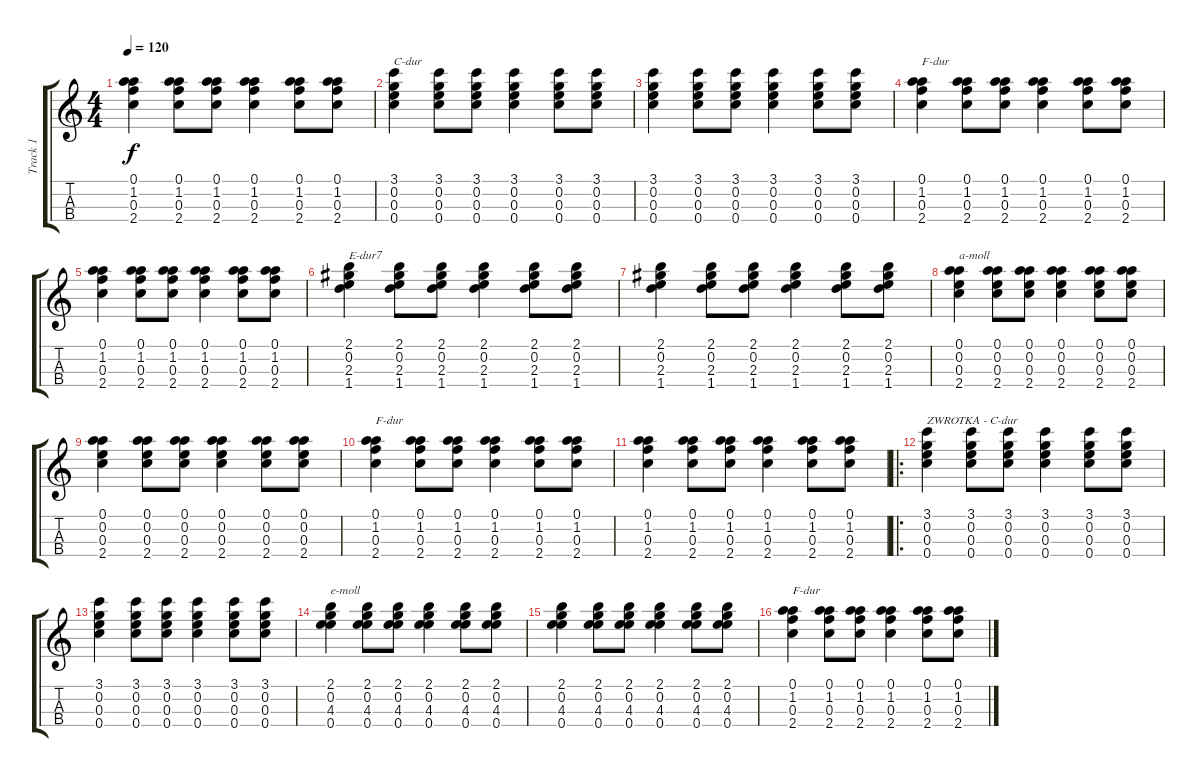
\track ("Track 1" "Track 1") {instrument acousticguitarnylon}
\staff {score tabs}
\tuning (A4 E4 C4 G4) {hide}
\ts (4 4)
\tempo 120
\clef g2
\ks c
(0.1 1.2 0.3 2.4).4{dy f} (0.1 1.2 0.3 2.4).8 (0.1 1.2 0.3 2.4).8 (0.1 1.2 0.3 2.4).4 (0.1 1.2 0.3 2.4).8 (0.1 1.2 0.3 2.4).8 |
(3.1 0.2 0.3 0.4).4{txt "C-dur"} (3.1 0.2 0.3 0.4).8 (3.1 0.2 0.3 0.4).8 (3.1 0.2 0.3 0.4).4 (3.1 0.2 0.3 0.4).8 (3.1 0.2 0.3 0.4).8 |
(3.1 0.2 0.3 0.4).4 (3.1 0.2 0.3 0.4).8 (3.1 0.2 0.3 0.4).8 (3.1 0.2 0.3 0.4).4 (3.1 0.2 0.3 0.4).8 (3.1 0.2 0.3 0.4).8 |
(0.1 1.2 0.3 2.4).4{txt "F-dur"} (0.1 1.2 0.3 2.4).8 (0.1 1.2 0.3 2.4).8 (0.1 1.2 0.3 2.4).4 (0.1 1.2 0.3 2.4).8 (0.1 1.2 0.3 2.4).8 |
(0.1 1.2 0.3 2.4).4 (0.1 1.2 0.3 2.4).8 (0.1 1.2 0.3 2.4).8 (0.1 1.2 0.3 2.4).4 (0.1 1.2 0.3 2.4).8 (0.1 1.2 0.3 2.4).8 |
(2.1 0.2 2.3 1.4).4{txt "E-dur7"} (2.1 0.2 2.3 1.4).8 (2.1 0.2 2.3 1.4).8 (2.1 0.2 2.3 1.4).4 (2.1 0.2 2.3 1.4).8 (2.1 0.2 2.3 1.4).8 |
(2.1 0.2 2.3 1.4).4 (2.1 0.2 2.3 1.4).8 (2.1 0.2 2.3 1.4).8 (2.1 0.2 2.3 1.4).4 (2.1 0.2 2.3 1.4).8 (2.1 0.2 2.3 1.4).8 |
(0.1 0.2 0.3 2.4).4{txt "a-moll"} (0.1 0.2 0.3 2.4).8 (0.1 0.2 0.3 2.4).8 (0.1 0.2 0.3 2.4).4 (0.1 0.2 0.3 2.4).8 (0.1 0.2 0.3 2.4).8 |
(0.1 0.2 0.3 2.4).4 (0.1 0.2 0.3 2.4).8 (0.1 0.2 0.3 2.4).8 (0.1 0.2 0.3 2.4).4 (0.1 0.2 0.3 2.4).8 (0.1 0.2 0.3 2.4).8 |
(0.1 1.2 0.3 2.4).4{txt "F-dur"} (0.1 1.2 0.3 2.4).8 (0.1 1.2 0.3 2.4).8 (0.1 1.2 0.3 2.4).4 (0.1 1.2 0.3 2.4).8 (0.1 1.2 0.3 2.4).8 |
(0.1 1.2 0.3 2.4).4 (0.1 1.2 0.3 2.4).8 (0.1 1.2 0.3 2.4).8 (0.1 1.2 0.3 2.4).4 (0.1 1.2 0.3 2.4).8 (0.1 1.2 0.3 2.4).8 |
\ro
(3.1 0.2 0.3 0.4).4{txt "ZWROTKA - C-dur"} (3.1 0.2 0.3 0.4).8 (3.1 0.2 0.3 0.4).8 (3.1 0.2 0.3 0.4).4 (3.1 0.2 0.3 0.4).8 (3.1 0.2 0.3 0.4).8 |
(3.1 0.2 0.3 0.4).4 (3.1 0.2 0.3 0.4).8 (3.1 0.2 0.3 0.4).8 (3.1 0.2 0.3 0.4).4 (3.1 0.2 0.3 0.4).8 (3.1 0.2 0.3 0.4).8 |
(2.1 0.2 4.3 0.4).4{txt "e-moll"} (2.1 0.2 4.3 0.4).8 (2.1 0.2 4.3 0.4).8 (2.1 0.2 4.3 0.4).4 (2.1 0.2 4.3 0.4).8 (2.1 0.2 4.3 0.4).8 |
(2.1 0.2 4.3 0.4).4 (2.1 0.2 4.3 0.4).8 (2.1 0.2 4.3 0.4).8 (2.1 0.2 4.3 0.4).4 (2.1 0.2 4.3 0.4).8 (2.1 0.2 4.3 0.4).8 |
(0.1 1.2 0.3 2.4).4{txt "F-dur"} (0.1 1.2 0.3 2.4).8 (0.1 1.2 0.3 2.4).8 (0.1 1.2 0.3 2.4).4 (0.1 1.2 0.3 2.4).8 (0.1 1.2 0.3 2.4).8
